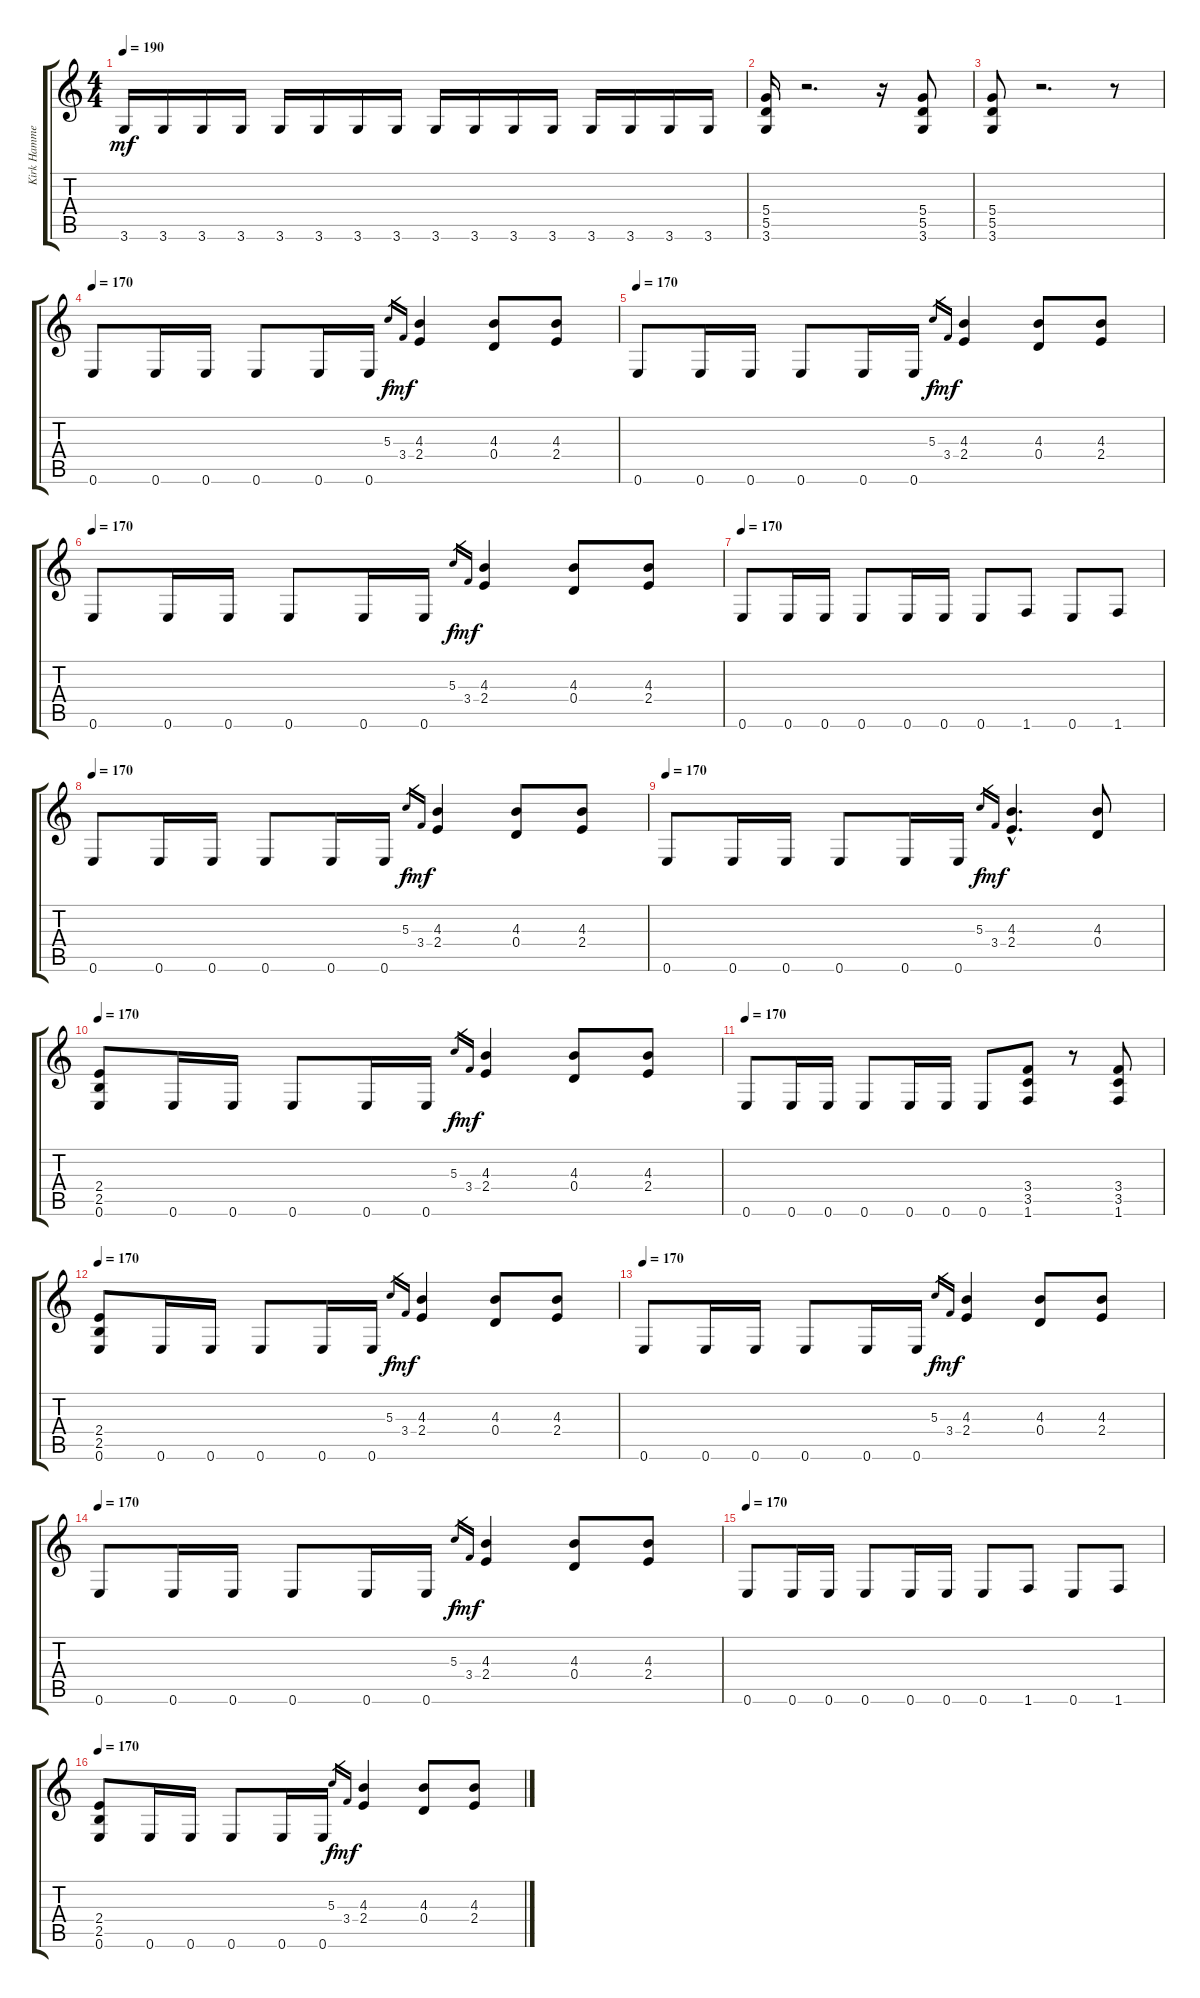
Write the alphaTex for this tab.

\track ("Kirk Hammet" "Kirk Hamme") {instrument distortionguitar}
\staff {score tabs}
\tuning (E4 B3 G3 D3 A2 E2) {hide}
\ts (4 4)
\tempo 190
\clef g2
\ks c
3.6.16{dy mf} 3.6.16 3.6.16 3.6.16 3.6.16 3.6.16 3.6.16 3.6.16 3.6.16 3.6.16 3.6.16 3.6.16 3.6.16 3.6.16 3.6.16 3.6.16 |
(5.4 5.5 3.6).16 r.2{d} r.16 (5.4 5.5 3.6).8 |
(5.4 5.5 3.6).8 r.2{d} r.8 |
\tempo 170
0.6.8 0.6.16 0.6.16 0.6.8 0.6.16 0.6.16 5.3.16{gr dy f} 3.4.16{gr dy mf} (4.3 2.4).4 (4.3 0.4).8 (4.3 2.4).8 |
\tempo 170
0.6.8 0.6.16 0.6.16 0.6.8 0.6.16 0.6.16 5.3.16{gr dy f} 3.4.16{gr dy mf} (4.3 2.4).4 (4.3 0.4).8 (4.3 2.4).8 |
\tempo 170
0.6.8 0.6.16 0.6.16 0.6.8 0.6.16 0.6.16 5.3.16{gr dy f} 3.4.16{gr dy mf} (4.3 2.4).4 (4.3 0.4).8 (4.3 2.4).8 |
\tempo 170
0.6.8 0.6.16 0.6.16 0.6.8 0.6.16 0.6.16 0.6.8 1.6.8 0.6.8 1.6.8 |
\tempo 170
0.6.8 0.6.16 0.6.16 0.6.8 0.6.16 0.6.16 5.3.16{gr dy f} 3.4.16{gr dy mf} (4.3 2.4).4 (4.3 0.4).8 (4.3 2.4).8 |
\tempo 170
0.6.8 0.6.16 0.6.16 0.6.8 0.6.16 0.6.16 5.3.16{gr dy f} 3.4.16{gr dy mf} (4.3{hac} 2.4{hac}).4{d} (4.3 0.4).8 |
\tempo 170
(2.4 2.5 0.6).8 0.6.16 0.6.16 0.6.8 0.6.16 0.6.16 5.3.16{gr dy f} 3.4.16{gr dy mf} (4.3 2.4).4 (4.3 0.4).8 (4.3 2.4).8 |
\tempo 170
0.6.8 0.6.16 0.6.16 0.6.8 0.6.16 0.6.16 0.6.8 (3.4 3.5 1.6).8 r.8 (3.4 3.5 1.6).8 |
\tempo 170
(2.4 2.5 0.6).8 0.6.16 0.6.16 0.6.8 0.6.16 0.6.16 5.3.16{gr dy f} 3.4.16{gr dy mf} (4.3 2.4).4 (4.3 0.4).8 (4.3 2.4).8 |
\tempo 170
0.6.8 0.6.16 0.6.16 0.6.8 0.6.16 0.6.16 5.3.16{gr dy f} 3.4.16{gr dy mf} (4.3 2.4).4 (4.3 0.4).8 (4.3 2.4).8 |
\tempo 170
0.6.8 0.6.16 0.6.16 0.6.8 0.6.16 0.6.16 5.3.16{gr dy f} 3.4.16{gr dy mf} (4.3 2.4).4 (4.3 0.4).8 (4.3 2.4).8 |
\tempo 170
0.6.8 0.6.16 0.6.16 0.6.8 0.6.16 0.6.16 0.6.8 1.6.8 0.6.8 1.6.8 |
\tempo 170
(2.4 2.5 0.6).8 0.6.16 0.6.16 0.6.8 0.6.16 0.6.16 5.3.16{gr dy f} 3.4.16{gr dy mf} (4.3 2.4).4 (4.3 0.4).8 (4.3 2.4).8
